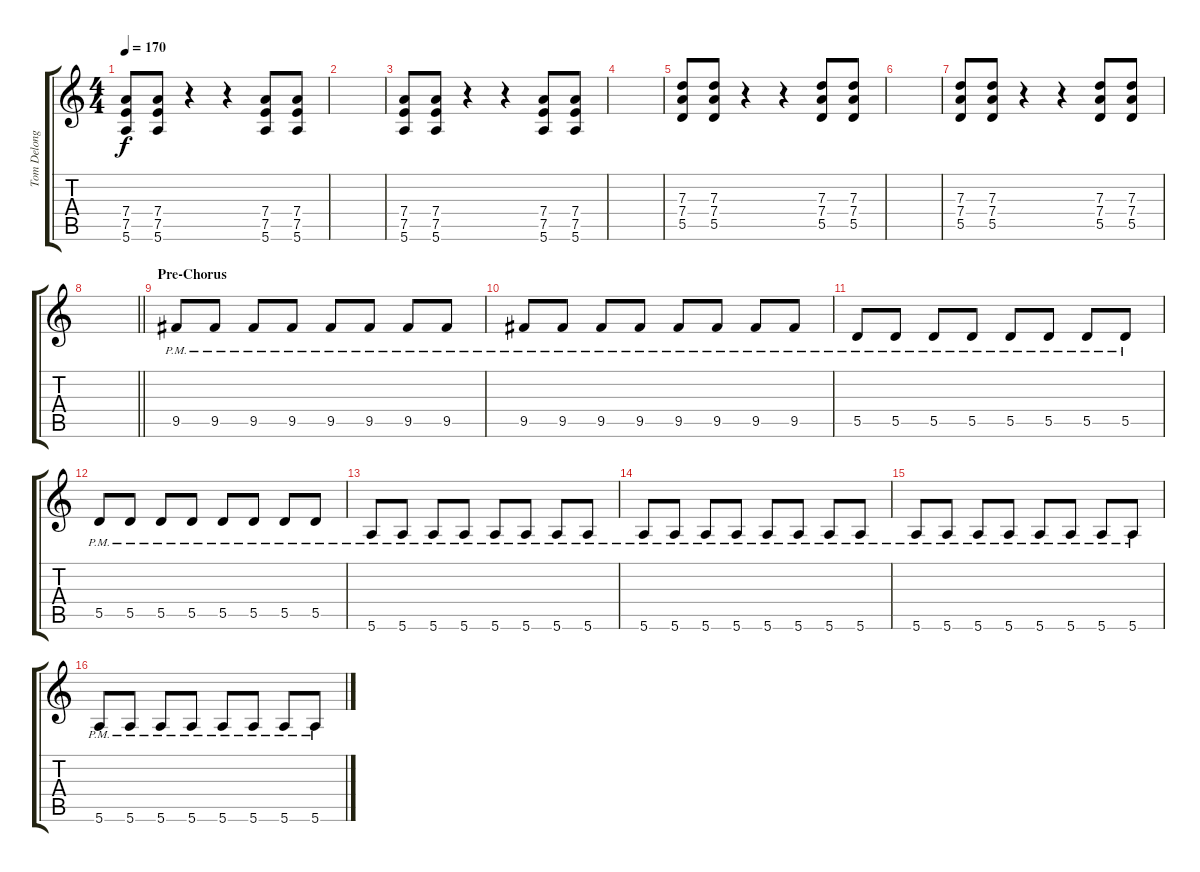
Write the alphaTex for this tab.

\track ("Tom Delonge - Guitar" "Tom Delong") {instrument distortionguitar}
\staff {score tabs}
\tuning (E4 B3 G3 D3 A2 E2) {hide}
\ts (4 4)
\tempo 170
\clef g2
\ks c
(7.4 7.5 5.6).8{dy f volume 10 balance 5} (7.4 7.5 5.6).8 r.4 r.4 (7.4 7.5 5.6).8 (7.4 7.5 5.6).8 |
|
(7.4 7.5 5.6).8 (7.4 7.5 5.6).8 r.4 r.4 (7.4 7.5 5.6).8 (7.4 7.5 5.6).8 |
|
(7.3 7.4 5.5).8 (7.3 7.4 5.5).8 r.4 r.4 (7.3 7.4 5.5).8 (7.3 7.4 5.5).8 |
|
(7.3 7.4 5.5).8 (7.3 7.4 5.5).8 r.4 r.4 (7.3 7.4 5.5).8 (7.3 7.4 5.5).8 |
\barLineRight lightlight
|
\section ("" "Pre-Chorus")
9.5{pm}.8 9.5{pm}.8 9.5{pm}.8 9.5{pm}.8 9.5{pm}.8 9.5{pm}.8 9.5{pm}.8 9.5{pm}.8 |
9.5{pm}.8 9.5{pm}.8 9.5{pm}.8 9.5{pm}.8 9.5{pm}.8 9.5{pm}.8 9.5{pm}.8 9.5{pm}.8 |
5.5{pm}.8 5.5{pm}.8 5.5{pm}.8 5.5{pm}.8 5.5{pm}.8 5.5{pm}.8 5.5{pm}.8 5.5{pm}.8 |
5.5{pm}.8 5.5{pm}.8 5.5{pm}.8 5.5{pm}.8 5.5{pm}.8 5.5{pm}.8 5.5{pm}.8 5.5{pm}.8 |
5.6{pm}.8 5.6{pm}.8 5.6{pm}.8 5.6{pm}.8 5.6{pm}.8 5.6{pm}.8 5.6{pm}.8 5.6{pm}.8 |
5.6{pm}.8 5.6{pm}.8 5.6{pm}.8 5.6{pm}.8 5.6{pm}.8 5.6{pm}.8 5.6{pm}.8 5.6{pm}.8 |
5.6{pm}.8 5.6{pm}.8 5.6{pm}.8 5.6{pm}.8 5.6{pm}.8 5.6{pm}.8 5.6{pm}.8 5.6{pm}.8 |
5.6{pm}.8 5.6{pm}.8 5.6{pm}.8 5.6{pm}.8 5.6{pm}.8 5.6{pm}.8 5.6{pm}.8 5.6{pm}.8
